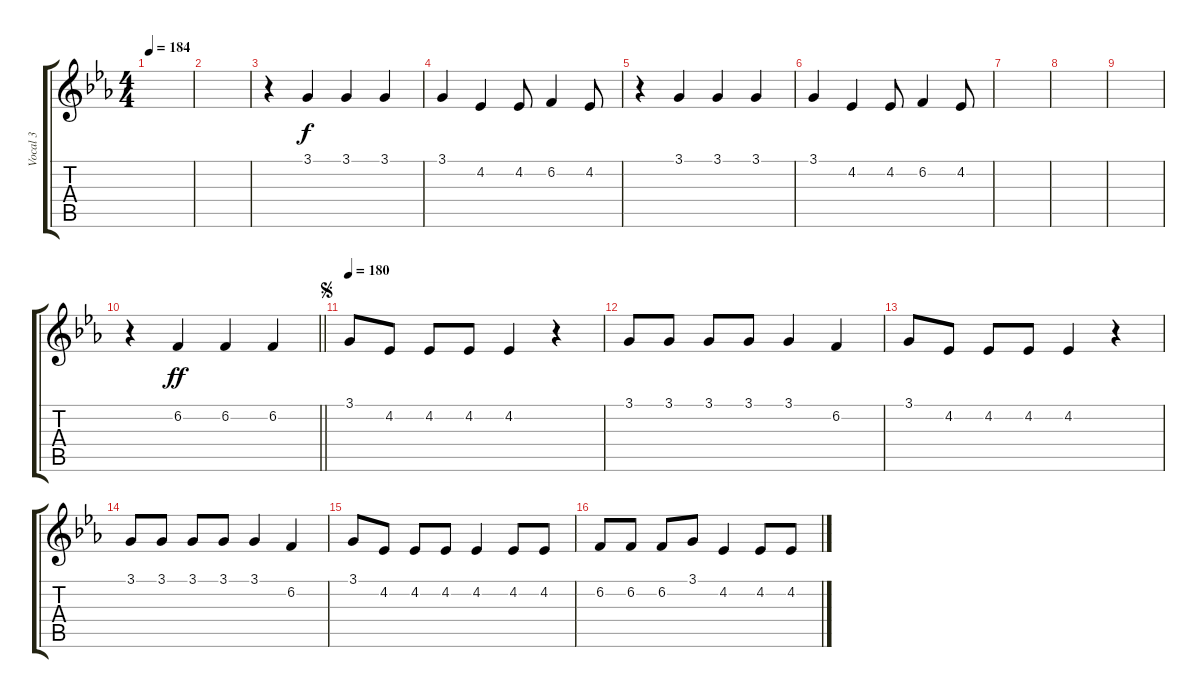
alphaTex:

\track ("Vocal 3" "Vocal 3") {instrument altosax}
\staff {score tabs}
\tuning (E4 B3 G3 D3 A2 E2) {hide}
\ts (4 4)
\tempo 184
\clef g2
\ks eb
|
|
r.4 3.1.4 3.1.4 3.1.4 |
3.1.4 4.2.4 4.2.8 6.2.4 4.2.8 |
r.4 3.1.4 3.1.4 3.1.4 |
3.1.4 4.2.4 4.2.8 6.2.4 4.2.8 |
|
|
|
\barLineRight lightlight
r.4 6.2.4{dy ff} 6.2.4 6.2.4 |
\jump segno
\tempo 180
3.1.8 4.2.8 4.2.8 4.2.8 4.2.4 r.4 |
3.1.8 3.1.8 3.1.8 3.1.8 3.1.4 6.2.4 |
3.1.8 4.2.8 4.2.8 4.2.8 4.2.4 r.4 |
3.1.8 3.1.8 3.1.8 3.1.8 3.1.4 6.2.4 |
3.1.8 4.2.8 4.2.8 4.2.8 4.2.4 4.2.8 4.2.8 |
6.2.8 6.2.8 6.2.8 3.1.8 4.2.4 4.2.8 4.2.8
